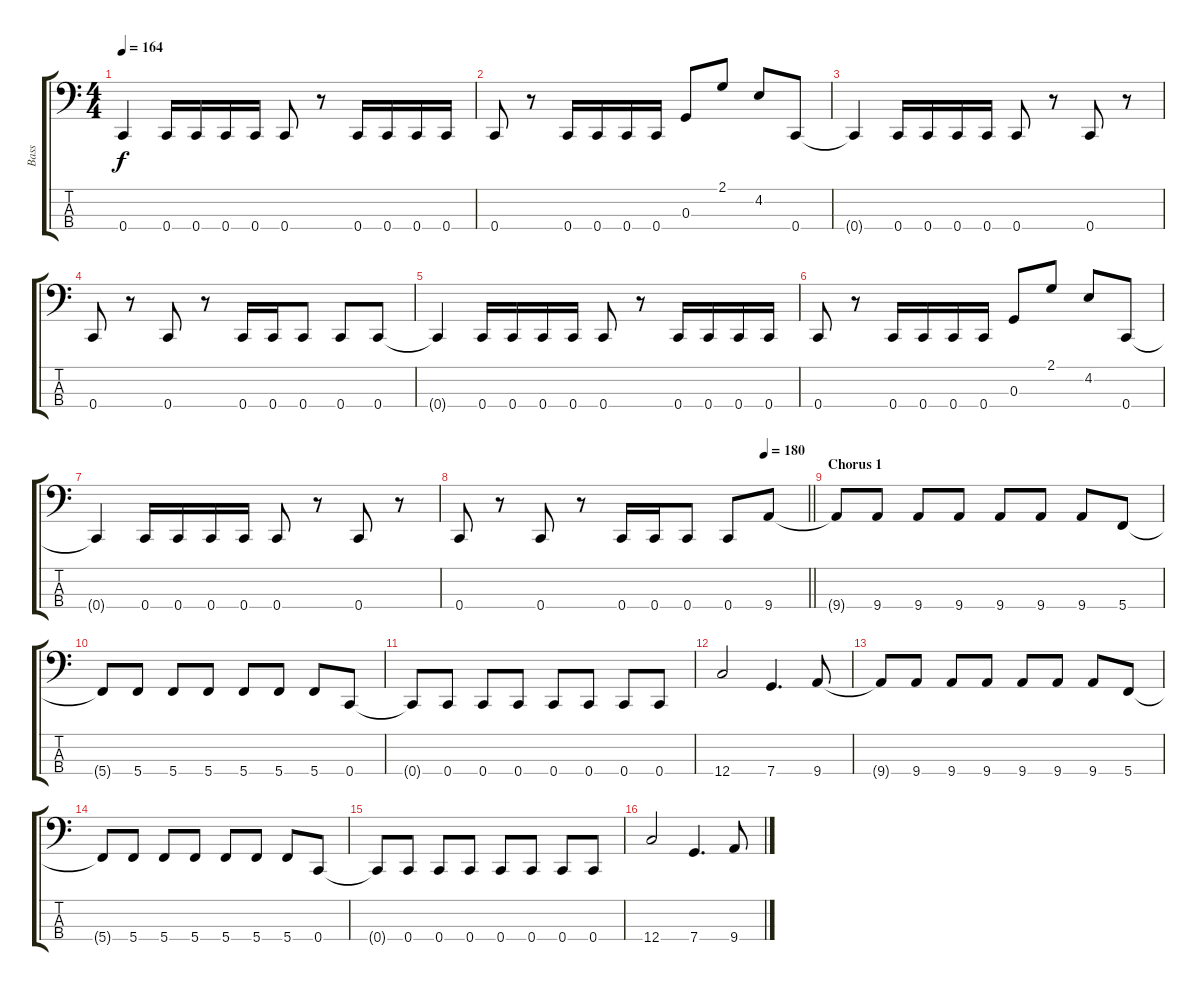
\track ("Bass" "Bass") {instrument electricbasspick}
\staff {score tabs}
\tuning (F2 C2 G1 C1) {hide}
\ts (4 4)
\tempo 164
\clef f4
\ks c
0.4{t}.4{dy f} 0.4.16 0.4.16 0.4.16 0.4.16 0.4.8 r.8 0.4.16 0.4.16 0.4.16 0.4.16 |
0.4.8 r.8 0.4.16 0.4.16 0.4.16 0.4.16 0.3.8 2.1.8 4.2.8 0.4.8 |
0.4{t}.4 0.4.16 0.4.16 0.4.16 0.4.16 0.4.8 r.8 0.4.8 r.8 |
0.4.8 r.8 0.4.8 r.8 0.4.16 0.4.16 0.4.8 0.4.8 0.4.8 |
0.4{t}.4 0.4.16 0.4.16 0.4.16 0.4.16 0.4.8 r.8 0.4.16 0.4.16 0.4.16 0.4.16 |
0.4.8 r.8 0.4.16 0.4.16 0.4.16 0.4.16 0.3.8 2.1.8 4.2.8 0.4.8 |
0.4{t}.4 0.4.16 0.4.16 0.4.16 0.4.16 0.4.8 r.8 0.4.8 r.8 |
\tempo (180 0.875)
\barLineRight lightlight
0.4.8 r.8 0.4.8 r.8 0.4.16 0.4.16 0.4.8 0.4.8 9.4.8 |
\section ("" "Chorus 1")
9.4{t}.8 9.4.8 9.4.8 9.4.8 9.4.8 9.4.8 9.4.8 5.4.8 |
5.4{t}.8 5.4.8 5.4.8 5.4.8 5.4.8 5.4.8 5.4.8 0.4.8 |
0.4{t}.8 0.4.8 0.4.8 0.4.8 0.4.8 0.4.8 0.4.8 0.4.8 |
12.4.2 7.4.4{d} 9.4.8 |
9.4{t}.8 9.4.8 9.4.8 9.4.8 9.4.8 9.4.8 9.4.8 5.4.8 |
5.4{t}.8 5.4.8 5.4.8 5.4.8 5.4.8 5.4.8 5.4.8 0.4.8 |
0.4{t}.8 0.4.8 0.4.8 0.4.8 0.4.8 0.4.8 0.4.8 0.4.8 |
12.4.2 7.4.4{d} 9.4.8
